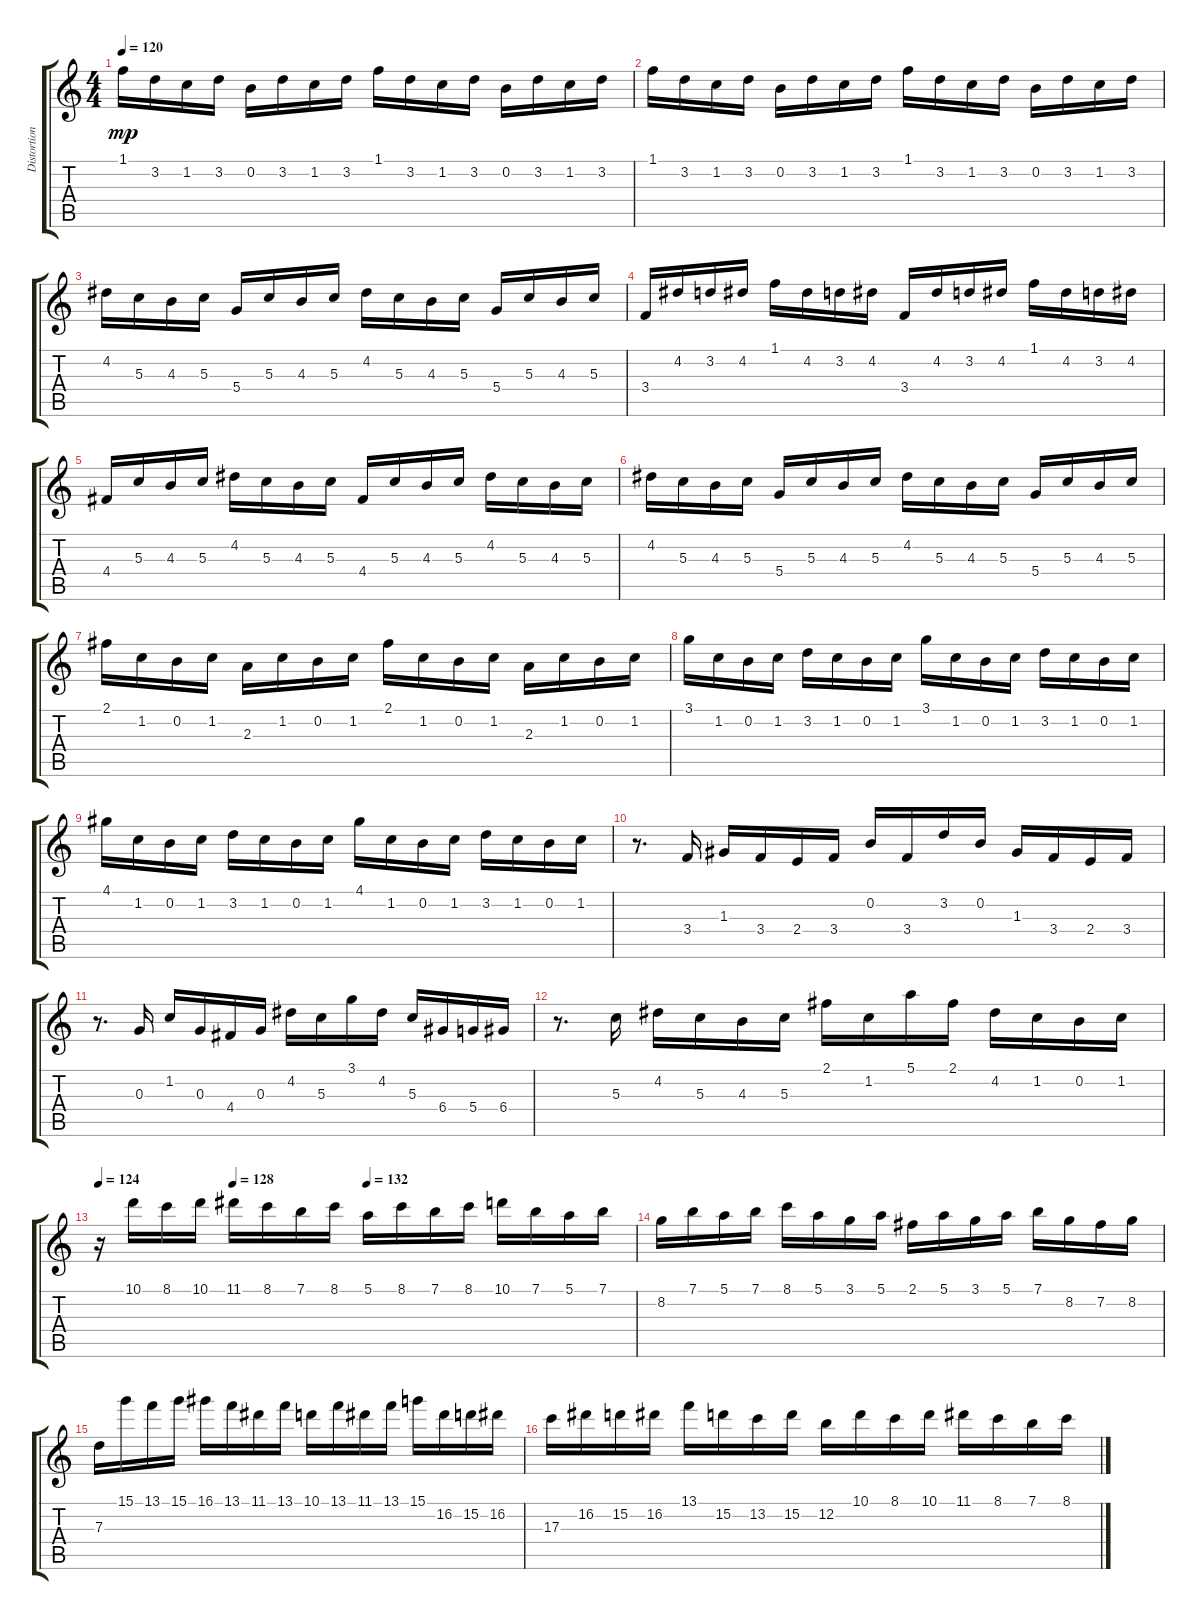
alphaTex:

\track ("Distortion" "Distortion") {instrument distortionguitar}
\staff {score tabs}
\tuning (E4 B3 G3 D3 A2 E2) {hide}
\ts (4 4)
\tempo 120
\clef g2
\ks c
1.1.16{dy mp} 3.2.16 1.2.16 3.2.16 0.2.16 3.2.16 1.2.16 3.2.16 1.1.16 3.2.16 1.2.16 3.2.16 0.2.16 3.2.16 1.2.16 3.2.16 |
1.1.16 3.2.16 1.2.16 3.2.16 0.2.16 3.2.16 1.2.16 3.2.16 1.1.16 3.2.16 1.2.16 3.2.16 0.2.16 3.2.16 1.2.16 3.2.16 |
4.2.16 5.3.16 4.3.16 5.3.16 5.4.16 5.3.16 4.3.16 5.3.16 4.2.16 5.3.16 4.3.16 5.3.16 5.4.16 5.3.16 4.3.16 5.3.16 |
3.4.16 4.2.16 3.2.16 4.2.16 1.1.16 4.2.16 3.2.16 4.2.16 3.4.16 4.2.16 3.2.16 4.2.16 1.1.16 4.2.16 3.2.16 4.2.16 |
4.4.16 5.3.16 4.3.16 5.3.16 4.2.16 5.3.16 4.3.16 5.3.16 4.4.16 5.3.16 4.3.16 5.3.16 4.2.16 5.3.16 4.3.16 5.3.16 |
4.2.16 5.3.16 4.3.16 5.3.16 5.4.16 5.3.16 4.3.16 5.3.16 4.2.16 5.3.16 4.3.16 5.3.16 5.4.16 5.3.16 4.3.16 5.3.16 |
2.1.16 1.2.16 0.2.16 1.2.16 2.3.16 1.2.16 0.2.16 1.2.16 2.1.16 1.2.16 0.2.16 1.2.16 2.3.16 1.2.16 0.2.16 1.2.16 |
3.1.16 1.2.16 0.2.16 1.2.16 3.2.16 1.2.16 0.2.16 1.2.16 3.1.16 1.2.16 0.2.16 1.2.16 3.2.16 1.2.16 0.2.16 1.2.16 |
4.1.16 1.2.16 0.2.16 1.2.16 3.2.16 1.2.16 0.2.16 1.2.16 4.1.16 1.2.16 0.2.16 1.2.16 3.2.16 1.2.16 0.2.16 1.2.16 |
r.8{d} 3.4.16 1.3.16 3.4.16 2.4.16 3.4.16 0.2.16 3.4.16 3.2.16 0.2.16 1.3.16 3.4.16 2.4.16 3.4.16 |
r.8{d} 0.3.16 1.2.16 0.3.16 4.4.16 0.3.16 4.2.16 5.3.16 3.1.16 4.2.16 5.3.16 6.4.16 5.4.16 6.4.16 |
r.8{d} 5.3.16 4.2.16 5.3.16 4.3.16 5.3.16 2.1.16 1.2.16 5.1.16 2.1.16 4.2.16 1.2.16 0.2.16 1.2.16 |
\tempo 124
\tempo (128 0.25)
\tempo (132 0.5)
r.16 10.1.16 8.1.16 10.1.16 11.1.16 8.1.16 7.1.16 8.1.16 5.1.16 8.1.16 7.1.16 8.1.16 10.1.16 7.1.16 5.1.16 7.1.16 |
8.2.16 7.1.16 5.1.16 7.1.16 8.1.16 5.1.16 3.1.16 5.1.16 2.1.16 5.1.16 3.1.16 5.1.16 7.1.16 8.2.16 7.2.16 8.2.16 |
7.3.16 15.1.16 13.1.16 15.1.16 16.1.16 13.1.16 11.1.16 13.1.16 10.1.16 13.1.16 11.1.16 13.1.16 15.1.16 16.2.16 15.2.16 16.2.16 |
17.3.16 16.2.16 15.2.16 16.2.16 13.1.16 15.2.16 13.2.16 15.2.16 12.2.16 10.1.16 8.1.16 10.1.16 11.1.16 8.1.16 7.1.16 8.1.16
